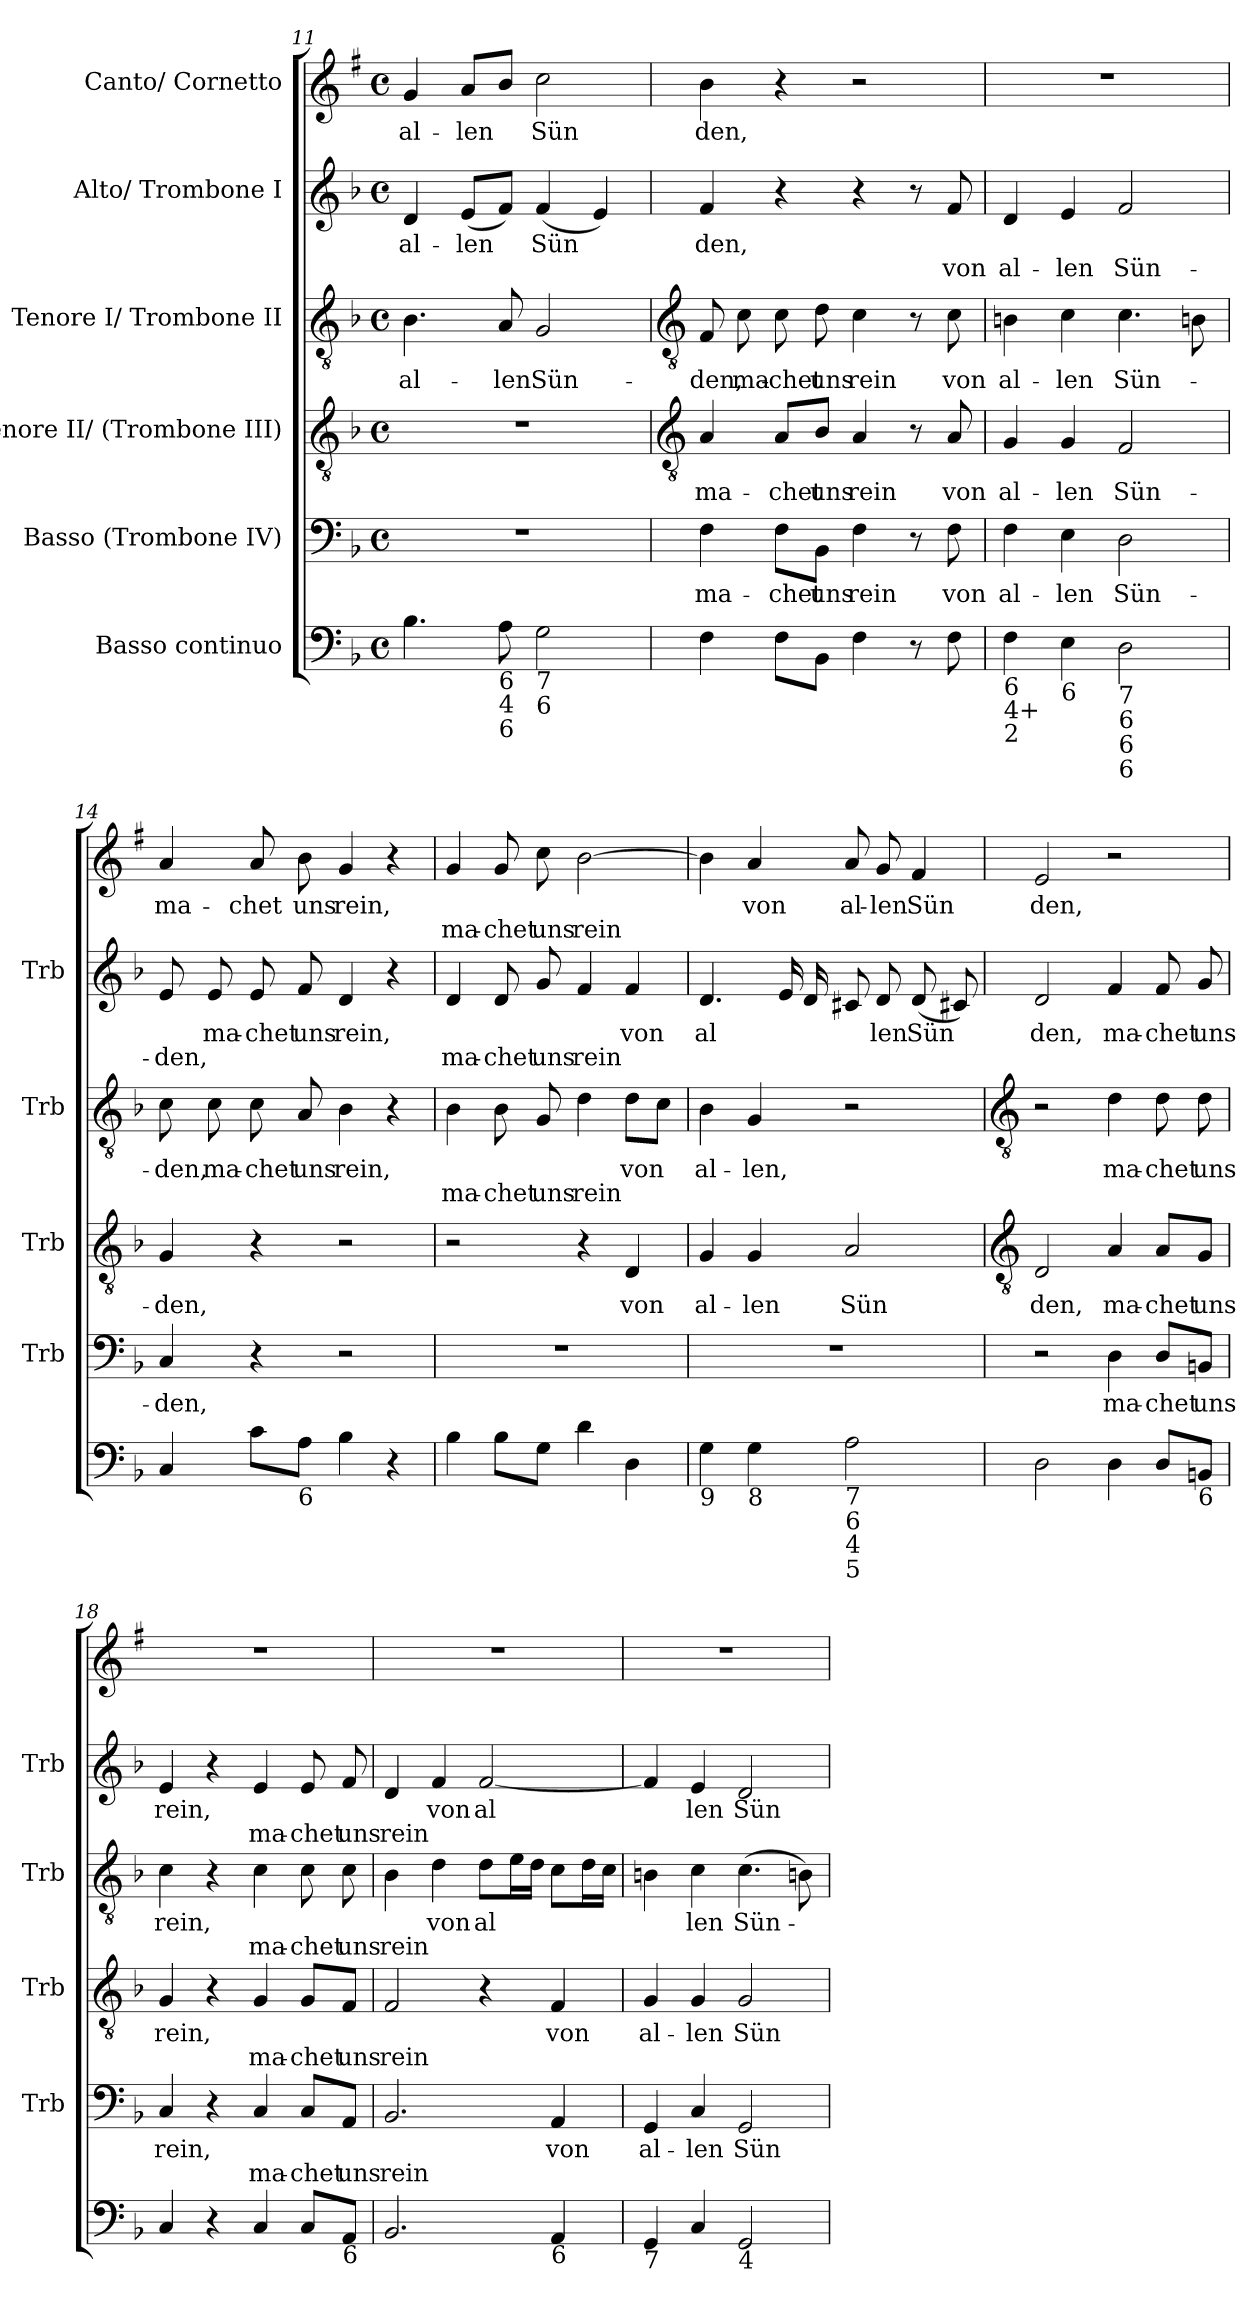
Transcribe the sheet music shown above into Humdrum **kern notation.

**kern	**kern	**text	**text	**kern	**text	**text	**kern	**text	**text	**kern	**text	**text	**kern	**text	**text
*part6	*part5	*part5	*part5	*part4	*part4	*part4	*part3	*part3	*part3	*part2	*part2	*part2	*part1	*part1	*part1
*staff6	*staff5	*staff5	*staff5	*staff4	*staff4	*staff4	*staff3	*staff3	*staff3	*staff2	*staff2	*staff2	*staff1	*staff1	*staff1
*I"Basso continuo	*I"Basso (Trombone IV)	*	*	*I"Tenore II/ (Trombone III)	*	*	*I"Tenore I/ Trombone II	*	*	*I"Alto/ Trombone I	*	*	*I"Canto/ Cornetto	*	*
*	*I'Trb	*	*	*I'Trb	*	*	*I'Trb	*	*	*I'Trb	*	*	*	*	*
*clefF4	*clefF4	*	*	*clefGv2	*	*	*clefGv2	*	*	*clefG2	*	*	*clefG2	*	*
*	*	*	*	*	*	*	*	*	*	*	*	*	*ITrd1c2	*	*
*k[b-]	*k[b-]	*	*	*k[b-]	*	*	*k[b-]	*	*	*k[b-]	*	*	*k[b-]	*	*
*F:	*F:	*	*	*F:	*	*	*F:	*	*	*F:	*	*	*F:	*	*
*M4/4	*M4/4	*	*	*M4/4	*	*	*M4/4	*	*	*M4/4	*	*	*M4/4	*	*
*met(c)	*met(c)	*	*	*met(c)	*	*	*met(c)	*	*	*met(c)	*	*	*met(c)	*	*
=11	=11	=11	=11	=11	=11	=11	=11	=11	=11	=11	=11	=11	=11	=11	=11
!	!	!	!	!	!	!	!	!LO:LY:b	!	!	!LO:LY:b	!	!	!LO:LY:b	!
4.B-	1r	.	.	1r	.	.	4.B-	al-	.	4d	al-	.	4f	al-	.
!	!	!	!	!	!	!	!	!	!	!	!LO:LY:b	!	!	!LO:LY:b	!
.	.	.	.	.	.	.	.	.	.	(<8eL	-len	.	8gL	-len	.
!LO:TX:b:t=6\n4	!	!	!	!	!	!	!	!	!	!	!	!	!	!	!
!LO:TX:b:t=6	!	!	!	!	!	!	!	!	!	!	!	!	!	!	!
!	!	!	!	!	!	!	!	!LO:LY:b	!	!	!	!	!	!	!
8A	.	.	.	.	.	.	8A	-len	.	8fJ)	.	.	8aJ	.	.
!LO:TX:b:t=7	!	!	!	!	!	!	!	!	!	!	!	!	!	!	!
!LO:TX:b:t=6	!	!	!	!	!	!	!	!	!	!	!	!	!	!	!
!	!	!	!	!	!	!	!	!LO:LY:b	!	!	!LO:LY:b	!	!	!LO:LY:b	!
2G	.	.	.	.	.	.	2G	Sün-	.	(<4f	Sün	.	2b-	Sün	.
.	.	.	.	.	.	.	.	.	.	4e)	.	.	.	.	.
!!LO:LB:g=z
=12	=12	=12	=12	=12	=12	=12	=12	=12	=12	=12	=12	=12	=12	=12	=12
*	*	*	*	*clefGv2	*	*	*clefGv2	*	*	*	*	*	*	*	*
!	!	!LO:LY:b	!	!	!LO:LY:b	!	!	!LO:LY:b	!	!	!LO:LY:b	!	!	!LO:LY:b	!
4F	4F	ma-	.	4A	ma-	.	8F	-den,	.	4f	den,	.	4a	den,	.
!	!	!	!	!	!	!	!	!LO:LY:b	!	!	!	!	!	!	!
.	.	.	.	.	.	.	8c	ma-	.	.	.	.	.	.	.
!	!	!LO:LY:b	!	!	!LO:LY:b	!	!	!LO:LY:b	!	!	!	!	!	!	!
8FL	8F\L	-chet	.	8A/L	-chet	.	8c	-chet	.	4r	.	.	4r	.	.
!	!	!LO:LY:b	!	!	!LO:LY:b	!	!	!LO:LY:b	!	!	!	!	!	!	!
8BB-J	8BB-\J	uns	.	8B-/J	uns	.	8d	uns	.	.	.	.	.	.	.
!	!	!LO:LY:b	!	!	!LO:LY:b	!	!	!LO:LY:b	!	!	!	!	!	!	!
4F	4F	rein	.	4A	rein	.	4c	rein	.	4r	.	.	2r	.	.
8r	8r	.	.	8r	.	.	8r	.	.	8r	.	.	.	.	.
!	!	!LO:LY:b	!	!	!LO:LY:b	!	!	!LO:LY:b	!	!	!	!LO:LY:b	!	!	!
8F	8F	von	.	8A	von	.	8c	von	.	8f	.	von	.	.	.
=13	=13	=13	=13	=13	=13	=13	=13	=13	=13	=13	=13	=13	=13	=13	=13
!LO:TX:b:t=6\n4+\n2	!	!	!	!	!	!	!	!	!	!	!	!	!	!	!
!	!	!LO:LY:b	!	!	!LO:LY:b	!	!	!LO:LY:b	!	!	!	!LO:LY:b	!	!	!
4F	4F	al-	.	4G	al-	.	4Bn	al-	.	4d	.	al-	1r	.	.
!LO:TX:b:t=6	!	!	!	!	!	!	!	!	!	!	!	!	!	!	!
!	!	!LO:LY:b	!	!	!LO:LY:b	!	!	!LO:LY:b	!	!	!	!LO:LY:b	!	!	!
4E	4E	-len	.	4G	-len	.	4c	-len	.	4e	.	-len	.	.	.
!LO:TX:b:t=7	!	!	!	!	!	!	!	!	!	!	!	!	!	!	!
!LO:TX:b:t=6	!	!	!	!	!	!	!	!	!	!	!	!	!	!	!
!LO:TX:b:t=6	!	!	!	!	!	!	!	!	!	!	!	!	!	!	!
!LO:TX:b:t=6	!	!	!	!	!	!	!	!	!	!	!	!	!	!	!
!	!	!LO:LY:b	!	!	!LO:LY:b	!	!	!LO:LY:b	!	!	!	!LO:LY:b	!	!	!
2D	2D	Sün-	.	2F	Sün-	.	4.c	Sün-	.	2f	.	Sün-	.	.	.
.	.	.	.	.	.	.	8Bn	.	.	.	.	.	.	.	.
=14	=14	=14	=14	=14	=14	=14	=14	=14	=14	=14	=14	=14	=14	=14	=14
!	!	!LO:LY:b	!	!	!LO:LY:b	!	!	!LO:LY:b	!	!	!	!LO:LY:b	!	!LO:LY:b	!
4C	4C	-den,	.	4G	-den,	.	8c	-den,	.	8e	.	-den,	4g	ma-	.
!	!	!	!	!	!	!	!	!LO:LY:b	!	!	!LO:LY:b	!	!	!	!
.	.	.	.	.	.	.	8c	ma-	.	8e	ma-	.	.	.	.
!	!	!	!	!	!	!	!	!LO:LY:b	!	!	!LO:LY:b	!	!	!LO:LY:b	!
8cL	4r	.	.	4r	.	.	8c	-chet	.	8e	-chet	.	8g	-chet	.
!LO:TX:b:t=6	!	!	!	!	!	!	!	!	!	!	!	!	!	!	!
!	!	!	!	!	!	!	!	!LO:LY:b	!	!	!LO:LY:b	!	!	!LO:LY:b	!
8AJ	.	.	.	.	.	.	8A	uns	.	8f	uns	.	8a	uns	.
!	!	!	!	!	!	!	!	!LO:LY:b	!	!	!LO:LY:b	!	!	!LO:LY:b	!
4B-	2r	.	.	2r	.	.	4B-	rein,	.	4d	rein,	.	4f	rein,	.
4r	.	.	.	.	.	.	4r	.	.	4r	.	.	4r	.	.
=15	=15	=15	=15	=15	=15	=15	=15	=15	=15	=15	=15	=15	=15	=15	=15
!	!	!	!	!	!	!	!	!	!LO:LY:b	!	!	!LO:LY:b	!	!	!LO:LY:b
4B-	1r	.	.	2r	.	.	4B-	.	ma-	4d	.	ma-	4f	.	ma-
!	!	!	!	!	!	!	!	!	!LO:LY:b	!	!	!LO:LY:b	!	!	!LO:LY:b
8B-L	.	.	.	.	.	.	8B-	.	-chet	8d	.	-chet	8f	.	-chet
!	!	!	!	!	!	!	!	!	!LO:LY:b	!	!	!LO:LY:b	!	!	!LO:LY:b
8GJ	.	.	.	.	.	.	8G	.	uns	8g	.	uns	8b-	.	uns
!	!	!	!	!	!	!	!	!	!LO:LY:b	!	!	!LO:LY:b	!	!	!LO:LY:b
4d	.	.	.	4r	.	.	4d	.	rein	4f	.	rein	[2a	.	rein
!	!	!	!	!	!LO:LY:b	!	!	!LO:LY:b	!	!	!LO:LY:b	!	!	!	!
4D	.	.	.	4D	von	.	8dL	von	.	4f	von	.	.	.	.
.	.	.	.	.	.	.	8cJ	.	.	.	.	.	.	.	.
=16	=16	=16	=16	=16	=16	=16	=16	=16	=16	=16	=16	=16	=16	=16	=16
!LO:TX:b:t=9	!	!	!	!	!	!	!	!	!	!	!	!	!	!	!
!	!	!	!	!	!LO:LY:b	!	!	!LO:LY:b	!	!	!LO:LY:b	!	!	!	!
4G	1r	.	.	4G	al-	.	4B-	al-	.	4.d	al	.	4a]	.	.
!LO:TX:b:t=8	!	!	!	!	!	!	!	!	!	!	!	!	!	!	!
!	!	!	!	!	!LO:LY:b	!	!	!LO:LY:b	!	!	!	!	!	!LO:LY:b	!
4G	.	.	.	4G	-len	.	4G	-len,	.	.	.	.	4g	von	.
.	.	.	.	.	.	.	.	.	.	16eLL	.	.	.	.	.
.	.	.	.	.	.	.	.	.	.	16d	.	.	.	.	.
!LO:TX:b:t=7	!	!	!	!	!	!	!	!	!	!	!	!	!	!	!
!LO:TX:b:t=6\n4	!	!	!	!	!	!	!	!	!	!	!	!	!	!	!
!LO:TX:b:t=5	!	!	!	!	!	!	!	!	!	!	!	!	!	!	!
!	!	!	!	!	!LO:LY:b	!	!	!	!	!	!	!	!	!LO:LY:b	!
2A	.	.	.	2A	Sün	.	2r	.	.	8c#XJ	.	.	8g	al-	.
!	!	!	!	!	!	!	!	!	!	!	!LO:LY:b	!	!	!LO:LY:b	!
.	.	.	.	.	.	.	.	.	.	8d	len	.	8f	-len	.
!	!	!	!	!	!	!	!	!	!	!	!LO:LY:b	!	!	!LO:LY:b	!
.	.	.	.	.	.	.	.	.	.	(<8dL	Sün	.	4e	Sün	.
.	.	.	.	.	.	.	.	.	.	8c#XJ)	.	.	.	.	.
!!LO:LB:g=z
=17	=17	=17	=17	=17	=17	=17	=17	=17	=17	=17	=17	=17	=17	=17	=17
*	*	*	*	*clefGv2	*	*	*clefGv2	*	*	*	*	*	*	*	*
!	!	!	!	!	!LO:LY:b	!	!	!	!	!	!LO:LY:b	!	!	!LO:LY:b	!
2D	2r	.	.	2D	den,	.	2r	.	.	2d	den,	.	2d	den,	.
!	!	!LO:LY:b	!	!	!LO:LY:b	!	!	!LO:LY:b	!	!	!LO:LY:b	!	!	!	!
4D	4D	ma-	.	4A	ma-	.	4d	ma-	.	4f	ma-	.	2r	.	.
!	!	!LO:LY:b	!	!	!LO:LY:b	!	!	!LO:LY:b	!	!	!LO:LY:b	!	!	!	!
8DL	8D/L	-chet	.	8A/L	-chet	.	8d	-chet	.	8f	-chet	.	.	.	.
!LO:TX:b:t=6	!	!	!	!	!	!	!	!	!	!	!	!	!	!	!
!	!	!LO:LY:b	!	!	!LO:LY:b	!	!	!LO:LY:b	!	!	!LO:LY:b	!	!	!	!
8BBnJ	8BBn/J	uns	.	8G/J	uns	.	8d	uns	.	8g	uns	.	.	.	.
=18	=18	=18	=18	=18	=18	=18	=18	=18	=18	=18	=18	=18	=18	=18	=18
!	!	!LO:LY:b	!	!	!LO:LY:b	!	!	!LO:LY:b	!	!	!LO:LY:b	!	!	!	!
4C	4C	rein,	.	4G	rein,	.	4c	rein,	.	4e	rein,	.	1r	.	.
4r	4r	.	.	4r	.	.	4r	.	.	4r	.	.	.	.	.
!	!	!	!LO:LY:b	!	!	!LO:LY:b	!	!	!LO:LY:b	!	!	!LO:LY:b	!	!	!
4C	4C	.	ma-	4G	.	ma-	4c	.	ma-	4e	.	ma-	.	.	.
!	!	!	!LO:LY:b	!	!	!LO:LY:b	!	!	!LO:LY:b	!	!	!LO:LY:b	!	!	!
8CL	8C/L	.	-chet	8G/L	.	-chet	8c	.	-chet	8e	.	-chet	.	.	.
!LO:TX:b:t=6	!	!	!	!	!	!	!	!	!	!	!	!	!	!	!
!	!	!	!LO:LY:b	!	!	!LO:LY:b	!	!	!LO:LY:b	!	!	!LO:LY:b	!	!	!
8AAJ	8AA/J	.	uns	8F/J	.	uns	8c	.	uns	8f	.	uns	.	.	.
=19	=19	=19	=19	=19	=19	=19	=19	=19	=19	=19	=19	=19	=19	=19	=19
!	!	!	!LO:LY:b	!	!	!LO:LY:b	!	!	!LO:LY:b	!	!	!LO:LY:b	!	!	!
2.BB-	2.BB-	.	rein	2F	.	rein	4B-	.	rein	4d	.	rein	1r	.	.
!	!	!	!	!	!	!	!	!LO:LY:b	!	!	!LO:LY:b	!	!	!	!
.	.	.	.	.	.	.	4d	von	.	4f	von	.	.	.	.
!	!	!	!	!	!	!	!	!LO:LY:b	!	!	!LO:LY:b	!	!	!	!
.	.	.	.	4r	.	.	8dL	al	.	[2f	al	.	.	.	.
.	.	.	.	.	.	.	16eL	.	.	.	.	.	.	.	.
.	.	.	.	.	.	.	16dJJ	.	.	.	.	.	.	.	.
!LO:TX:b:t=6	!	!	!	!	!	!	!	!	!	!	!	!	!	!	!
!	!	!LO:LY:b	!	!	!LO:LY:b	!	!	!	!	!	!	!	!	!	!
4AA	4AA	von	.	4F	von	.	8cL	.	.	.	.	.	.	.	.
.	.	.	.	.	.	.	16dL	.	.	.	.	.	.	.	.
.	.	.	.	.	.	.	16cJJ	.	.	.	.	.	.	.	.
=20	=20	=20	=20	=20	=20	=20	=20	=20	=20	=20	=20	=20	=20	=20	=20
!LO:TX:b:t=7	!	!	!	!	!	!	!	!	!	!	!	!	!	!	!
!	!	!LO:LY:b	!	!	!LO:LY:b	!	!	!	!	!	!	!	!	!	!
4GG	4GG	al-	.	4G	al-	.	4Bn	.	.	4f]	.	.	1r	.	.
!	!	!LO:LY:b	!	!	!LO:LY:b	!	!	!LO:LY:b	!	!	!LO:LY:b	!	!	!	!
4C	4C	-len	.	4G	-len	.	4c	len	.	4e	len	.	.	.	.
!LO:TX:b:t=4	!	!	!	!	!	!	!	!	!	!	!	!	!	!	!
!	!	!LO:LY:b	!	!	!LO:LY:b	!	!	!LO:LY:b	!	!	!LO:LY:b	!	!	!	!
2GG	2GG	Sün-	.	2G	Sün-	.	(>4.c	Sün-	.	2d	Sün-	.	.	.	.
.	.	.	.	.	.	.	8Bn)	.	.	.	.	.	.	.	.
=	=	=	=	=	=	=	=	=	=	=	=	=	=	=	=
*-	*-	*-	*-	*-	*-	*-	*-	*-	*-	*-	*-	*-	*-	*-	*-
